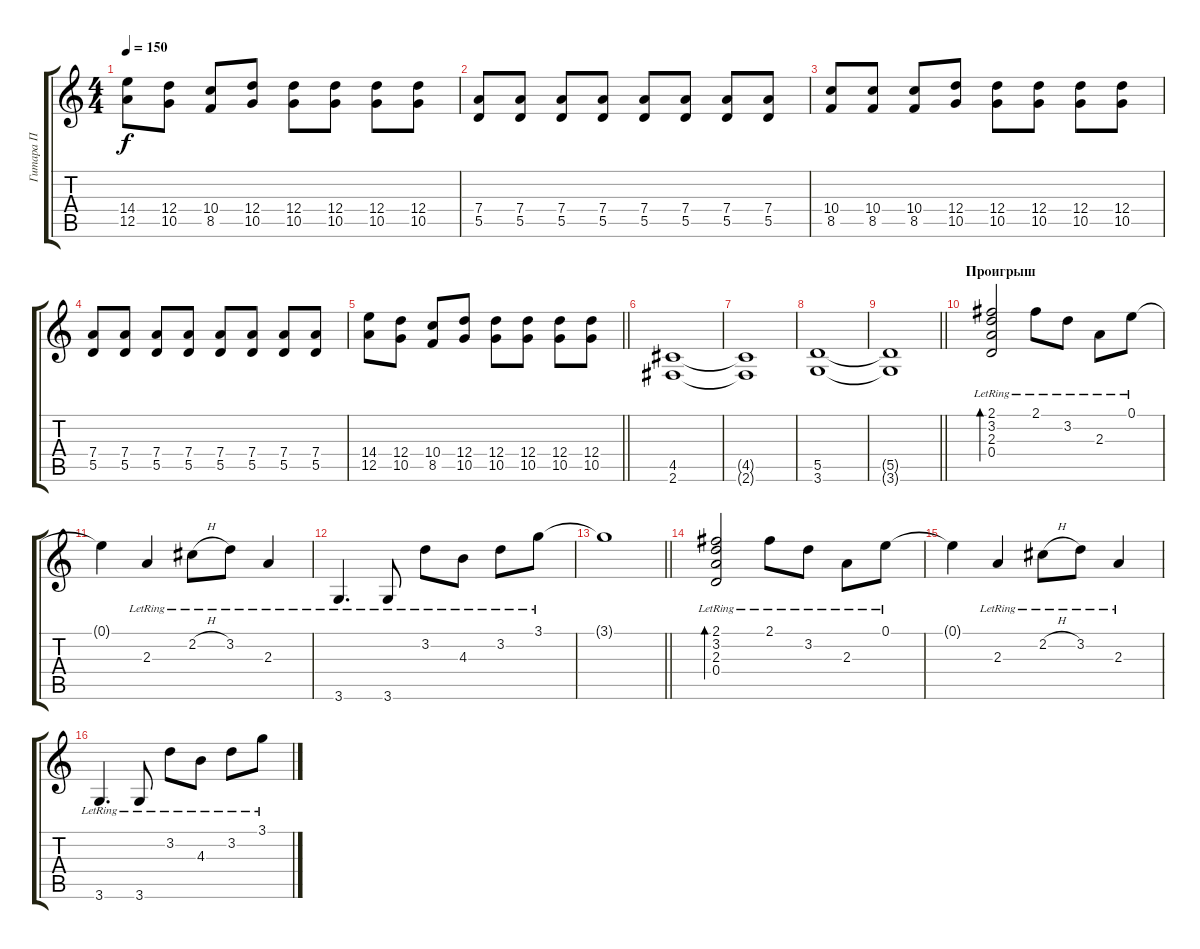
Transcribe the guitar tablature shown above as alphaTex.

\track ("Гитара П" "Гитара П") {instrument distortionguitar}
\staff {score tabs}
\tuning (E4 B3 G3 D3 A2 E2) {hide}
\ts (4 4)
\tempo 150
\clef g2
\ks c
(14.4 12.5).8{dy f} (12.4 10.5).8 (10.4 8.5).8 (12.4 10.5).8 (12.4 10.5).8 (12.4 10.5).8 (12.4 10.5).8 (12.4 10.5).8 |
(7.4 5.5).8 (7.4 5.5).8 (7.4 5.5).8 (7.4 5.5).8 (7.4 5.5).8 (7.4 5.5).8 (7.4 5.5).8 (7.4 5.5).8 |
(10.4 8.5).8 (10.4 8.5).8 (10.4 8.5).8 (12.4 10.5).8 (12.4 10.5).8 (12.4 10.5).8 (12.4 10.5).8 (12.4 10.5).8 |
(7.4 5.5).8 (7.4 5.5).8 (7.4 5.5).8 (7.4 5.5).8 (7.4 5.5).8 (7.4 5.5).8 (7.4 5.5).8 (7.4 5.5).8 |
\barLineRight lightlight
(14.4 12.5).8 (12.4 10.5).8 (10.4 8.5).8 (12.4 10.5).8 (12.4 10.5).8 (12.4 10.5).8 (12.4 10.5).8 (12.4 10.5).8 |
(4.5 2.6).1 |
(4.5{t} 2.6{t}).1 |
(5.5 3.6).1 |
\barLineRight lightlight
(5.5{t} 3.6{t}).1 |
\section ("" "Проигрыш")
(2.1{lr} 3.2{lr} 2.3{lr} 0.4{lr}).2{bd 120 instrument electricguitarclean} 2.1{lr}.8 3.2{lr}.8 2.3{lr}.8 0.1{lr}.8 |
0.1{t}.4 2.3{lr}.4 2.2{h lr}.8 3.2{lr}.8 2.3{lr}.4 |
3.6{lr}.4{d} 3.6{lr}.8 3.2{lr}.8 4.3{lr}.8 3.2{lr}.8 3.1{lr}.8 |
\barLineRight lightlight
3.1{t}.1 |
(2.1{lr} 3.2{lr} 2.3{lr} 0.4{lr}).2{bd 120} 2.1{lr}.8 3.2{lr}.8 2.3{lr}.8 0.1{lr}.8 |
0.1{t}.4 2.3{lr}.4 2.2{h lr}.8 3.2{lr}.8 2.3{lr}.4 |
3.6{lr}.4{d} 3.6{lr}.8 3.2{lr}.8 4.3{lr}.8 3.2{lr}.8 3.1{lr}.8
